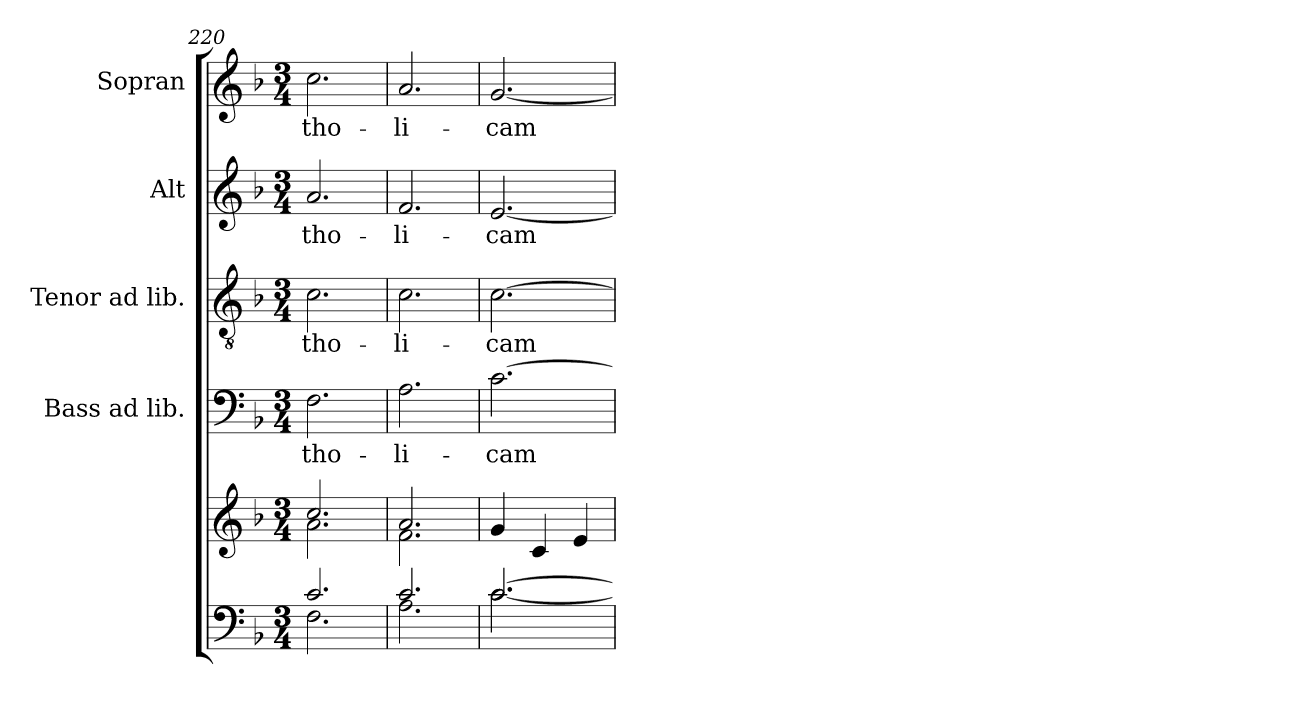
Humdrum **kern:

**kern	**kern	**kern	**text	**kern	**text	**kern	**text	**kern	**text
*part5	*part5	*part4	*part4	*part3	*part3	*part2	*part2	*part1	*part1
*staff6	*staff5	*staff4	*staff4	*staff3	*staff3	*staff2	*staff2	*staff1	*staff1
*	*	*I"Bass ad lib.	*	*I"Tenor ad lib.	*	*I"Alt	*	*I"Sopran	*
*	*	*I'B.	*	*I'T.	*	*I'A.	*	*I'S.	*
*clefF4	*clefG2	*clefF4	*	*clefGv2	*	*clefG2	*	*clefG2	*
*k[b-]	*k[b-]	*k[b-]	*	*k[b-]	*	*k[b-]	*	*k[b-]	*
*F:	*F:	*F:	*	*F:	*	*F:	*	*F:	*
*M3/4	*M3/4	*M3/4	*	*M3/4	*	*M3/4	*	*M3/4	*
=220	=220	=220	=220	=220	=220	=220	=220	=220	=220
*^	*^	*	*	*	*	*	*	*	*
!	!	!	!	!	!LO:LY:b	!	!LO:LY:b	!	!LO:LY:b	!	!LO:LY:b
2.c/	2.F\	2.cc/	2.a\	2.F\	-tho-	2.c\	-tho-	2.a/	-tho-	2.cc\	-tho-
!!LO:LB:g=z
=221	=221	=221	=221	=221	=221	=221	=221	=221	=221	=221	=221
!	!	!	!	!	!LO:LY:b	!	!LO:LY:b	!	!LO:LY:b	!	!LO:LY:b
2.c/	2.A\	2.a/	2.f\	2.A\	-li-	2.c\	-li-	2.f/	-li-	2.a/	-li-
=222	=222	=222	=222	=222	=222	=222	=222	=222	=222	=222	=222
!	!	!	!	!	!LO:LY:b	!	!LO:LY:b	!	!LO:LY:b	!	!LO:LY:b
*	*	*v	*v	*	*	*	*	*	*	*	*
[>2.c/	[<2.c\	4g/	[2.c\	-cam	[2.c\	-cam	[2.e/	-cam	[2.g/	-cam
.	.	4c/	.	.	.	.	.	.	.	.
.	.	4e/	.	.	.	.	.	.	.	.
*v	*v	*	*	*	*	*	*	*	*	*
=	=	=	=	=	=	=	=	=	=
*-	*-	*-	*-	*-	*-	*-	*-	*-	*-
